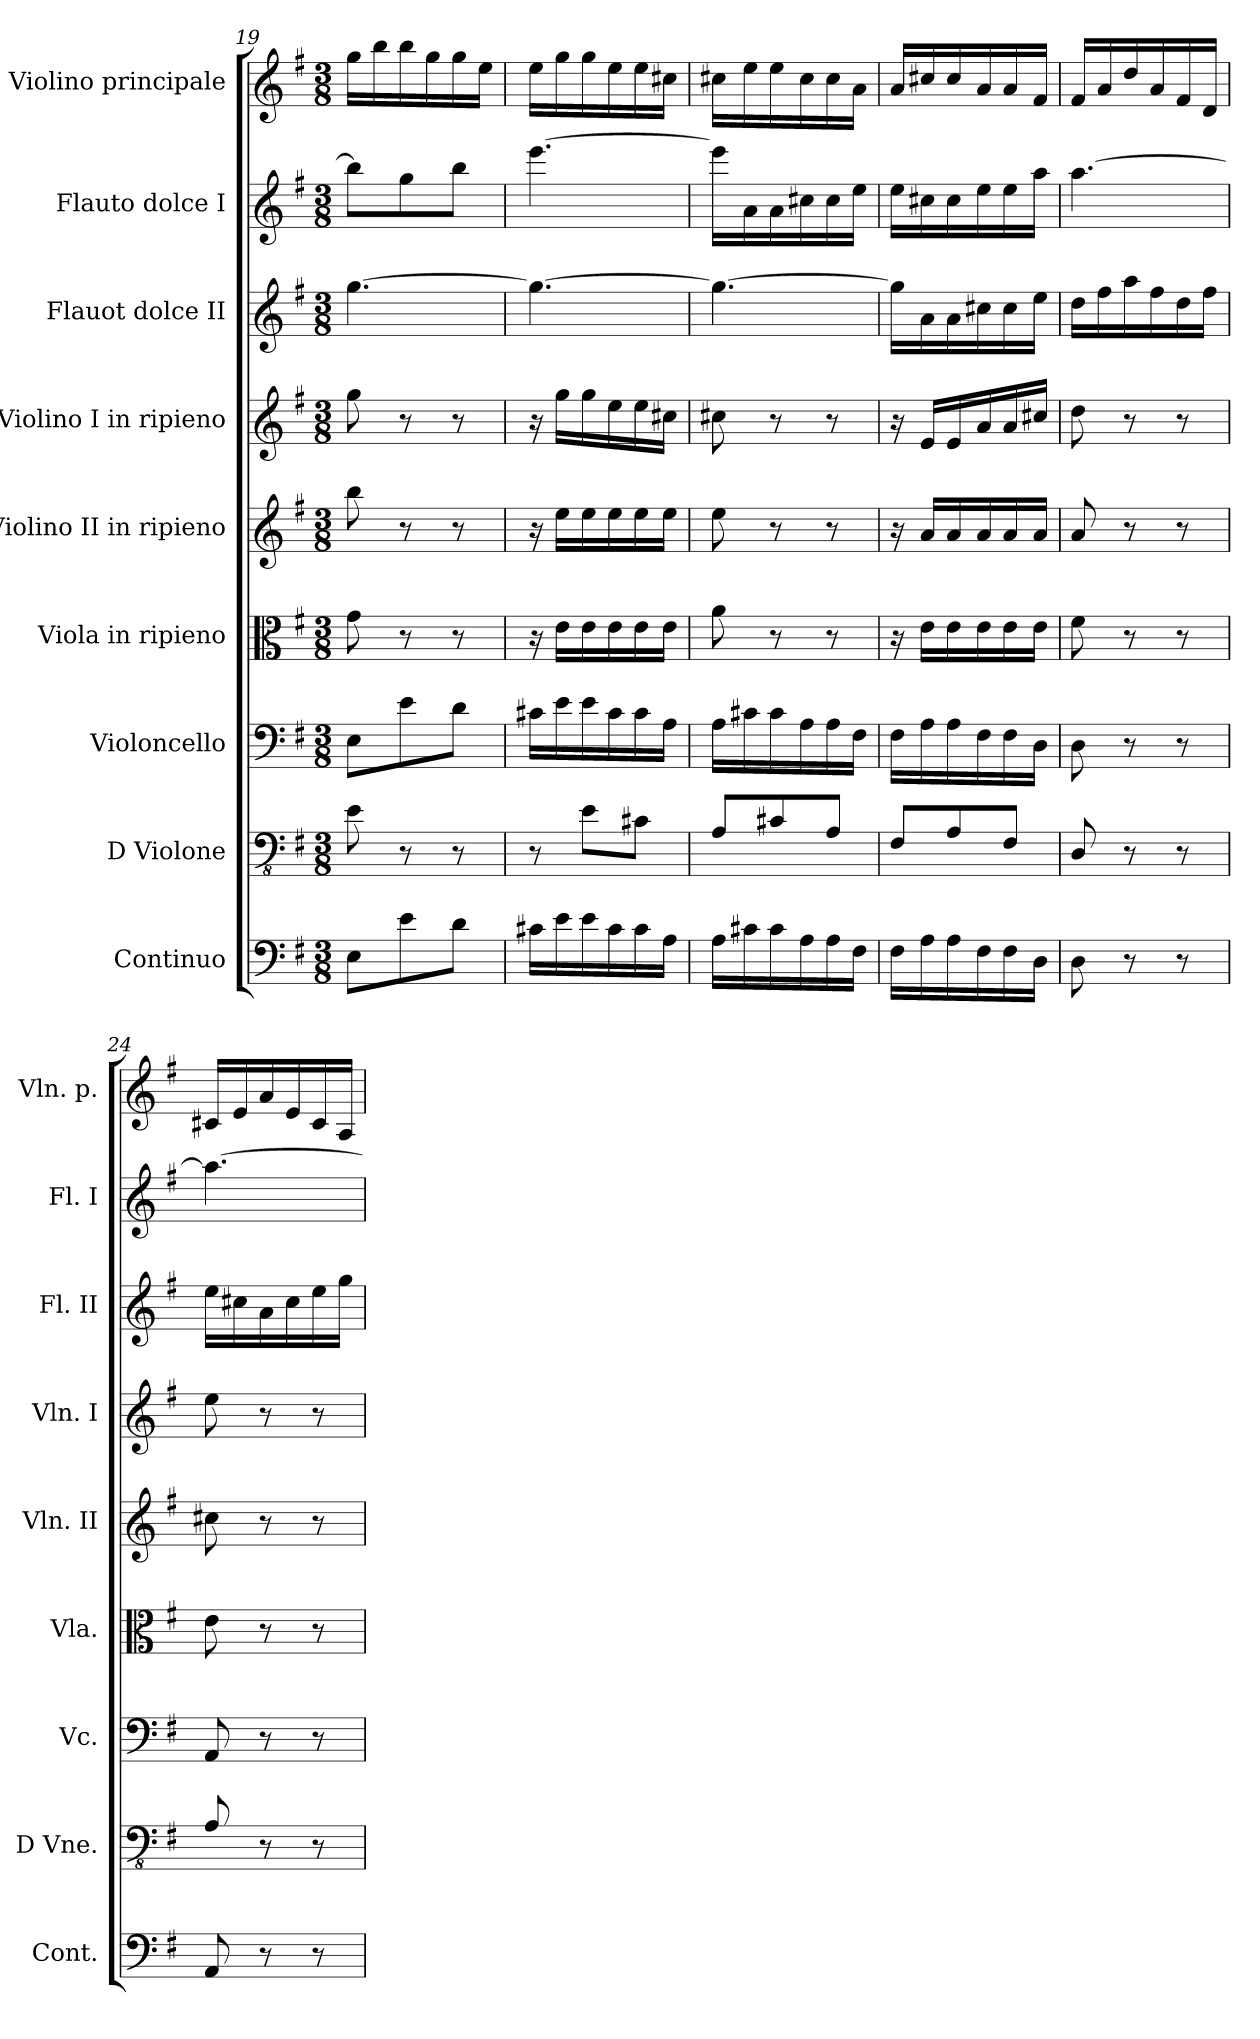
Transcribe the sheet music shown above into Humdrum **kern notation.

**kern	**kern	**kern	**kern	**kern	**kern	**kern	**kern	**kern
*part9	*part8	*part7	*part6	*part5	*part4	*part3	*part2	*part1
*staff9	*staff8	*staff7	*staff6	*staff5	*staff4	*staff3	*staff2	*staff1
*I"Continuo	*I"D Violone	*I"Violoncello	*I"Viola in ripieno	*I"Violino II in ripieno	*I"Violino I in ripieno	*I"Flauot dolce II	*I"Flauto dolce I	*I"Violino principale
*I'Cont.	*I'D Vne.	*I'Vc.	*I'Vla.	*I'Vln. II	*I'Vln. I	*I'Fl. II	*I'Fl. I	*I'Vln. p.
!!LO:PB:g=z
*clefF4	*clefFv4	*clefF4	*clefC3	*clefG2	*clefG2	*clefG2	*clefG2	*clefG2
*	*ITrd7c12	*	*	*	*	*	*	*
*k[f#]	*k[f#]	*k[f#]	*k[f#]	*k[f#]	*k[f#]	*k[f#]	*k[f#]	*k[f#]
*M3/8	*M3/8	*M3/8	*M3/8	*M3/8	*M3/8	*M3/8	*M3/8	*M3/8
=19	=19	=19	=19	=19	=19	=19	=19	=19
8E\L	8EE\	8E\L	8g\	8bb\	8gg\	[4.gg\	8bb\L]	16gg\LL
.	.	.	.	.	.	.	.	16bb\
8e\	8r	8e\	8r	8r	8r	.	8gg\	16bb\
.	.	.	.	.	.	.	.	16gg\
8d\J	8r	8d\J	8r	8r	8r	.	8bb\J	16gg\
.	.	.	.	.	.	.	.	16ee\JJ
=20	=20	=20	=20	=20	=20	=20	=20	=20
16c#X\LL	8r	16c#X\LL	16r	16r	16r	4.gg\_	[4.eee\	16ee\LL
16e\	.	16e\	16e\LL	16ee\LL	16gg\LL	.	.	16gg\
16e\	8EE\L	16e\	16e\	16ee\	16gg\	.	.	16gg\
16c#\	.	16c#\	16e\	16ee\	16ee\	.	.	16ee\
16c#\	8CC#X\J	16c#\	16e\	16ee\	16ee\	.	.	16ee\
16A\JJ	.	16A\JJ	16e\JJ	16ee\JJ	16cc#X\JJ	.	.	16cc#X\JJ
=21	=21	=21	=21	=21	=21	=21	=21	=21
16A\LL	8AAA/L	16A\LL	8a\	8ee\	8cc#X\	4.gg\_	16eee\LL]	16cc#X\LL
16c#X\	.	16c#X\	.	.	.	.	16a\	16ee\
16c#\	8CC#X/	16c#\	8r	8r	8r	.	16a\	16ee\
16A\	.	16A\	.	.	.	.	16cc#X\	16cc#\
16A\	8AAA/J	16A\	8r	8r	8r	.	16cc#\	16cc#\
16F#\JJ	.	16F#\JJ	.	.	.	.	16ee\JJ	16a\JJ
=22	=22	=22	=22	=22	=22	=22	=22	=22
16F#\LL	8FFF#/L	16F#\LL	16r	16r	16r	16gg\LL]	16ee\LL	16a/LL
16A\	.	16A\	16e\LL	16a/LL	16e/LL	16a\	16cc#X\	16cc#X/
16A\	8AAA/	16A\	16e\	16a/	16e/	16a\	16cc#\	16cc#/
16F#\	.	16F#\	16e\	16a/	16a/	16cc#X\	16ee\	16a/
16F#\	8FFF#/J	16F#\	16e\	16a/	16a/	16cc#\	16ee\	16a/
16D\JJ	.	16D\JJ	16e\JJ	16a/JJ	16cc#X/JJ	16ee\JJ	16aa\JJ	16f#/JJ
=23	=23	=23	=23	=23	=23	=23	=23	=23
8D\	8DDD/	8D\	8f#\	8a/	8dd\	16dd\LL	[4.aa\	16f#/LL
.	.	.	.	.	.	16ff#\	.	16a/
8r	8r	8r	8r	8r	8r	16aa\	.	16dd/
.	.	.	.	.	.	16ff#\	.	16a/
8r	8r	8r	8r	8r	8r	16dd\	.	16f#/
.	.	.	.	.	.	16ff#\JJ	.	16d/JJ
!!LO:PB:g=z
=24	=24	=24	=24	=24	=24	=24	=24	=24
8AA/	8AAA/	8AA/	8e\	8cc#X\	8ee\	16ee\LL	4.aa\_	16c#X/LL
.	.	.	.	.	.	16cc#X\	.	16e/
8r	8r	8r	8r	8r	8r	16a\	.	16a/
.	.	.	.	.	.	16cc#\	.	16e/
8r	8r	8r	8r	8r	8r	16ee\	.	16c#/
.	.	.	.	.	.	16gg\JJ	.	16A/JJ
=	=	=	=	=	=	=	=	=
*-	*-	*-	*-	*-	*-	*-	*-	*-
